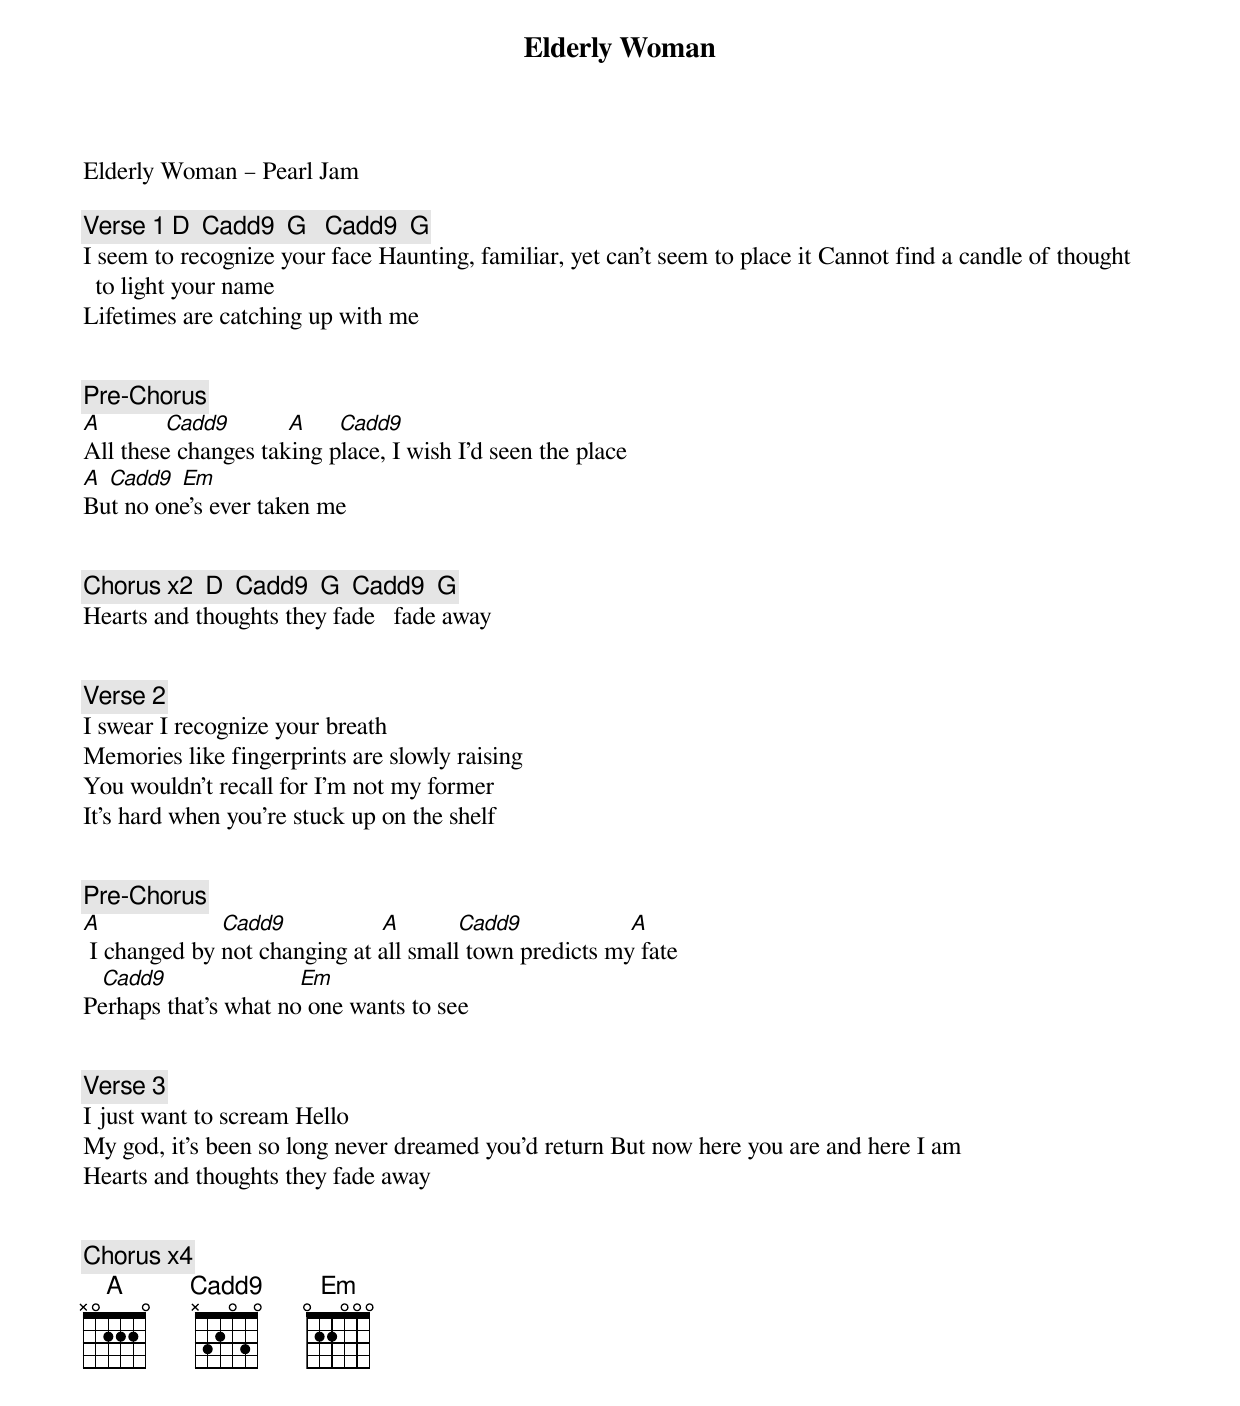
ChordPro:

{title: Elderly Woman}
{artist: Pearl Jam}
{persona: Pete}
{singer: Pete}
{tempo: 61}
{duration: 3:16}
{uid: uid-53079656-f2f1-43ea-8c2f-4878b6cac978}
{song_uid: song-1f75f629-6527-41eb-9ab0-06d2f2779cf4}



Elderly Woman – Pearl Jam

{comment: Verse 1 D  Cadd9  G	  Cadd9  G}
I seem to recognize your face	Haunting, familiar, yet can't seem to place it Cannot find a candle of thought to light your name
Lifetimes are catching up with me


{comment: Pre-Chorus}
[A]	         [Cadd9]	        [A]	    [Cadd9]
All these changes taking place, I wish I'd seen the place
[A]	[Cadd9]	[Em]
But no one's ever taken me


{comment: Chorus x2  D  Cadd9  G  Cadd9  G}
Hearts and thoughts they fade 	 fade away


{comment: Verse 2}
I swear I recognize your breath
Memories like fingerprints are slowly raising
You wouldn't recall for I'm not my former
It's hard when you're stuck up on the shelf


{comment: Pre-Chorus}
[A]                   [Cadd9]               [A]	        [Cadd9]                 [A]
 I changed by not changing at all small town predicts my fate
  	[Cadd9]	                    [Em]
Perhaps that's what no one wants to see


{comment: Verse 3}
I just want to scream Hello
My god, it's been so long never dreamed you'd return But now here you are and here I am
Hearts and thoughts they fade away


{comment: Chorus x4}
